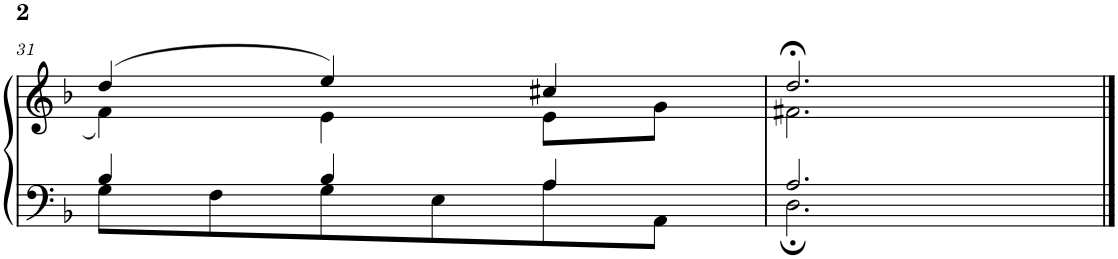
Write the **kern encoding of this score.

**kern	**kern
*part1	*part1
*staff2	*staff1
*I"S,A	*
!!LO:PB:g=z
*clefF4	*clefG2
*k[b-]	*k[b-]
*M3/4	*M3/4
=31	=31
*^	*^
4B-/	8G\L	(>4dd/	4f\
.	8F\	.	.
4B-/	8G\	4ee/)	4e\
.	8E\	.	.
4A/	8A\	4cc#X/	8e\L
.	8AA\J	.	8g\J
=32	=32	=32	=32
2.A/	2.D;\	2.dd;</	2.f#X\
*v	*v	*	*
*	*v	*v
==	==
*-	*-
